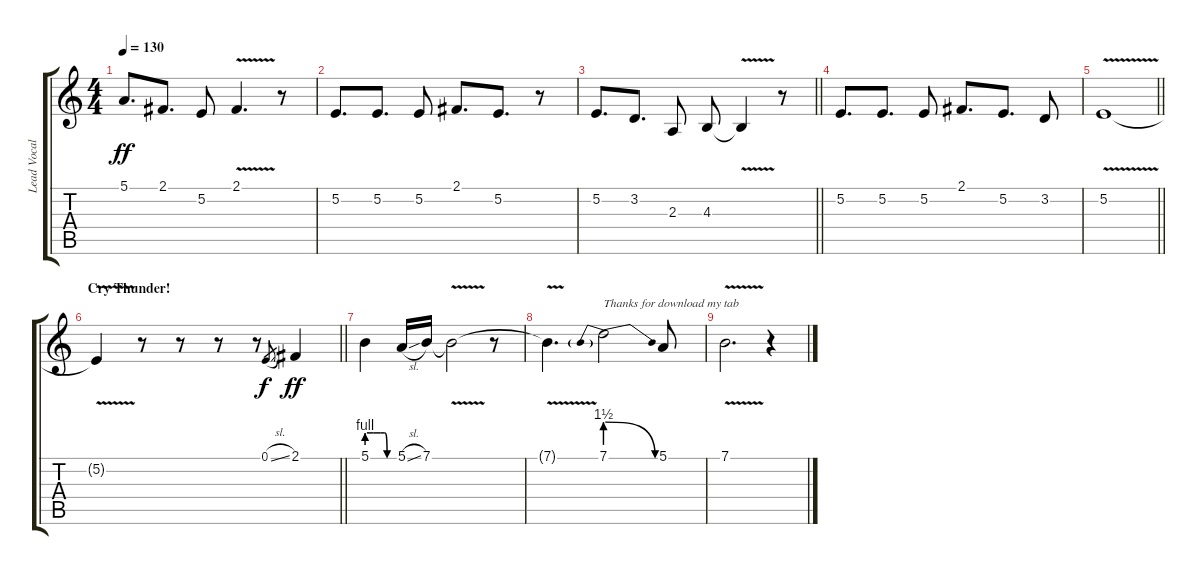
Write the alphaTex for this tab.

\track ("Lead Vocal - Marc Hudson" "Lead Vocal") {instrument clarinet}
\staff {score tabs}
\tuning (E4 B3 G3 D3 A2 E2) {hide}
\ts (4 4)
\tempo 130
\clef g2
\ks c
5.1.8{d dy ff} 2.1.8{d} 5.2.8 2.1{v}.4{d} r.8 |
5.2.8{d} 5.2.8{d} 5.2.8 2.1.8{d} 5.2.8{d} r.8 |
\barLineRight lightlight
5.2.8{d} 3.2.8{d} 2.3.8 4.3.8 4.3{v t}.4 r.8 |
5.2.8{d} 5.2.8{d} 5.2.8 2.1.8{d} 5.2.8{d} 3.2.8 |
\barLineRight lightlight
5.2{v}.1 |
\section ("" "Cry Thunder!")
\barLineRight lightlight
5.2{t}.4 r.8 r.8 r.8 r.8 0.1{sl}.8{gr dy f} 2.1.4{dy ff} |
5.1{be (custom 0 4 15 4 30 4 40 4 45 0 60 0)}.4 5.1{sl}.16 7.1.16 7.1{v t}.2 r.8 |
7.1{t}.4{d} 7.1{be (prebendrelease 0 6 60 0)}.2{txt "Thanks for download my tab"} 5.1.8 |
7.1{v}.2{d} r.4
